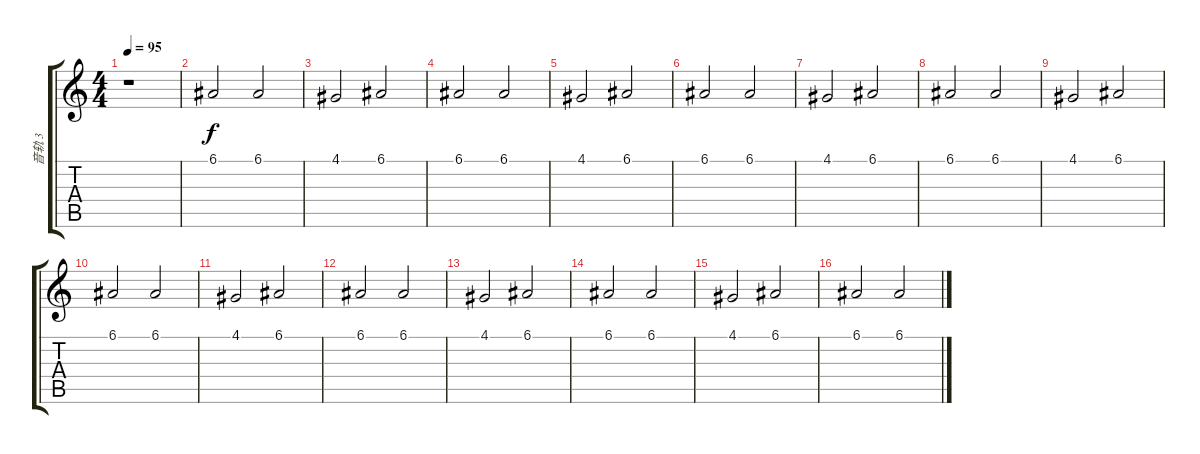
\track ("音轨 3" "音轨 3") {instrument pad2warm}
\staff {score tabs}
\tuning (E4 B3 G3 D3 A2 E2) {hide}
\ts (4 4)
\tempo 95
\clef g2
\ks c
r.1{dy f} |
6.1.2 6.1.2 |
4.1.2 6.1.2 |
6.1.2 6.1.2 |
4.1.2 6.1.2 |
6.1.2 6.1.2 |
4.1.2 6.1.2 |
6.1.2 6.1.2 |
4.1.2 6.1.2 |
6.1.2 6.1.2 |
4.1.2 6.1.2 |
6.1.2 6.1.2 |
4.1.2 6.1.2 |
6.1.2 6.1.2 |
4.1.2 6.1.2 |
6.1.2 6.1.2
